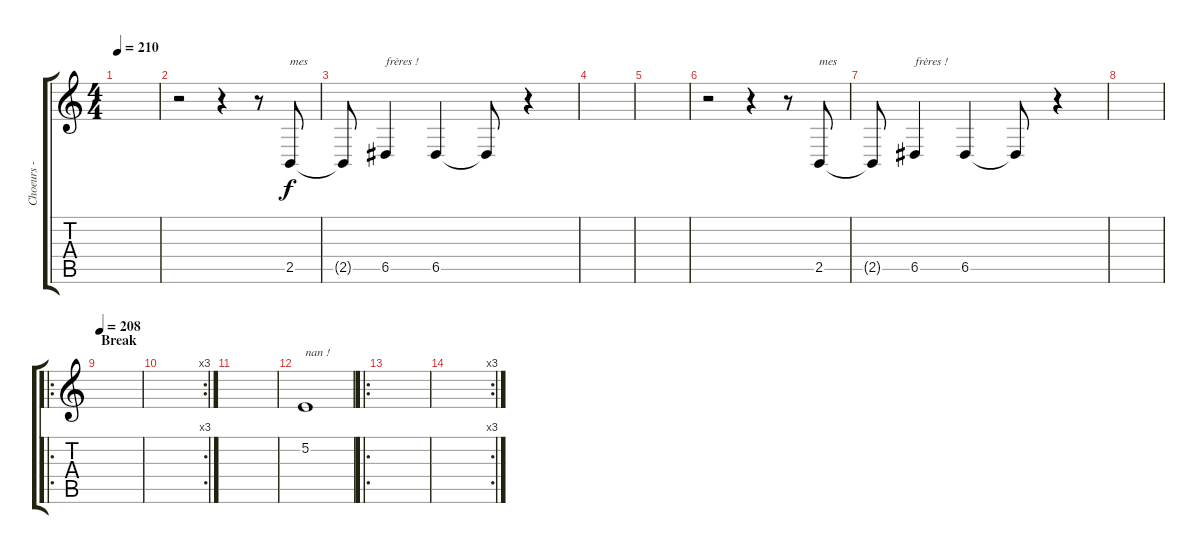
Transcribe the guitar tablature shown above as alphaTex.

\track ("Choeurs - Vlad et Yves" "Choeurs - ") {instrument lead2sawtooth}
\staff {score tabs}
\tuning (E4 B3 G3 D3 A2 E2) {hide}
\ts (4 4)
\tempo 210
\clef g2
\ks c
|
r.2 r.4 r.8 2.5.8{txt "mes"} |
2.5{t}.8 6.5.4{txt "frères !"} 6.5.4 6.5{t}.8 r.4 |
|
|
r.2 r.4 r.8 2.5.8{txt "mes"} |
2.5{t}.8 6.5.4{txt "frères !"} 6.5.4 6.5{t}.8 r.4 |
|
\ro
\section ("" "Break")
\tempo 208
|
\rc 3
|
|
5.2.1{txt "nan !"} |
\ro
|
\rc 3
